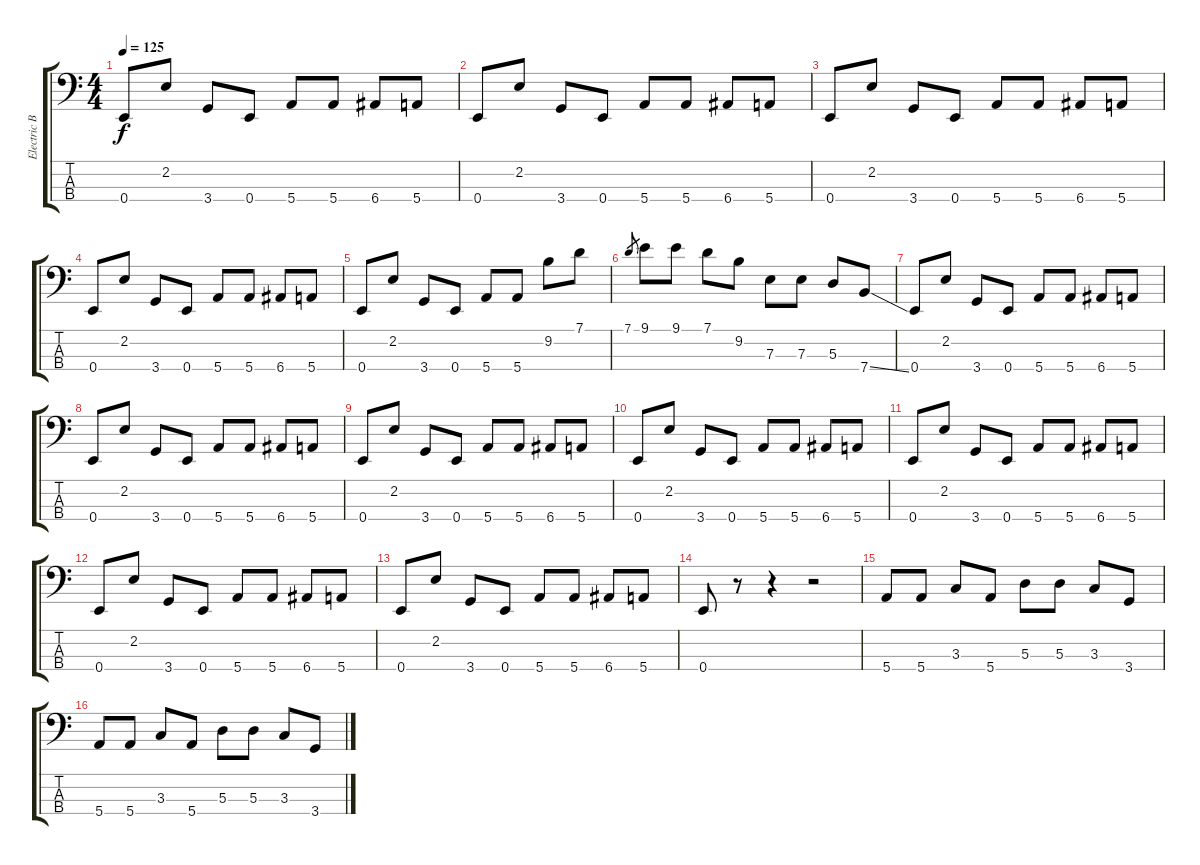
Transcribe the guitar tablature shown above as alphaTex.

\track ("Electric Bass" "Electric B") {instrument electricbasspick}
\staff {score tabs}
\tuning (G2 D2 A1 E1) {hide}
\ts (4 4)
\tempo 125
\clef f4
\ks c
0.4.8{dy f} 2.2.8 3.4.8 0.4.8 5.4.8 5.4.8 6.4.8 5.4.8 |
0.4.8 2.2.8 3.4.8 0.4.8 5.4.8 5.4.8 6.4.8 5.4.8 |
0.4.8 2.2.8 3.4.8 0.4.8 5.4.8 5.4.8 6.4.8 5.4.8 |
0.4.8 2.2.8 3.4.8 0.4.8 5.4.8 5.4.8 6.4.8 5.4.8 |
0.4.8 2.2.8 3.4.8 0.4.8 5.4.8 5.4.8 9.2.8 7.1.8 |
7.1.8{gr} 9.1.8 9.1.8 7.1.8 9.2.8 7.3.8 7.3.8 5.3.8 7.4{ss}.8 |
0.4.8 2.2.8 3.4.8 0.4.8 5.4.8 5.4.8 6.4.8 5.4.8 |
0.4.8 2.2.8 3.4.8 0.4.8 5.4.8 5.4.8 6.4.8 5.4.8 |
0.4.8 2.2.8 3.4.8 0.4.8 5.4.8 5.4.8 6.4.8 5.4.8 |
0.4.8 2.2.8 3.4.8 0.4.8 5.4.8 5.4.8 6.4.8 5.4.8 |
0.4.8 2.2.8 3.4.8 0.4.8 5.4.8 5.4.8 6.4.8 5.4.8 |
0.4.8 2.2.8 3.4.8 0.4.8 5.4.8 5.4.8 6.4.8 5.4.8 |
0.4.8 2.2.8 3.4.8 0.4.8 5.4.8 5.4.8 6.4.8 5.4.8 |
0.4.8 r.8 r.4 r.2 |
5.4.8 5.4.8 3.3.8 5.4.8 5.3.8 5.3.8 3.3.8 3.4.8 |
5.4.8 5.4.8 3.3.8 5.4.8 5.3.8 5.3.8 3.3.8 3.4.8
